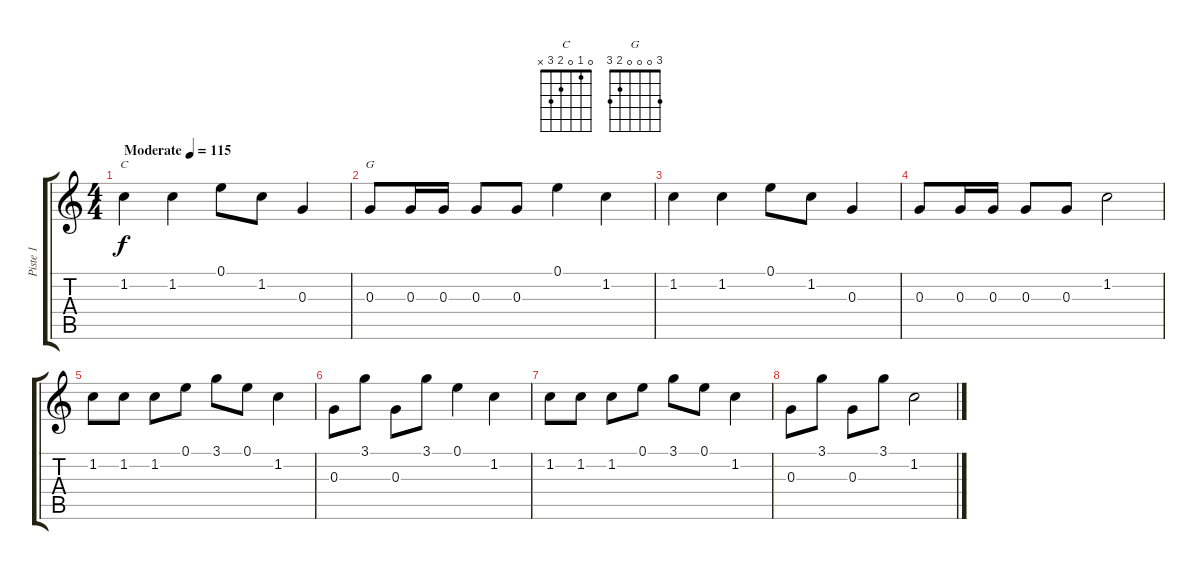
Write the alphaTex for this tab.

\track ("Piste 1" "Piste 1") {instrument acousticguitarsteel}
\staff {score tabs}
\tuning (E4 B3 G3 D3 A2 E2) {hide}
\chord ("C" 0 1 0 2 3 x)
\chord ("G" 3 0 0 0 2 3)
\ts (4 4)
\tempo (115 "Moderate")
\clef g2
\ks c
1.2.4{ch "C" dy f instrument acousticguitarsteel} 1.2.4 0.1.8 1.2.8 0.3.4 |
0.3.8{ch "G"} 0.3.16 0.3.16 0.3.8 0.3.8 0.1.4 1.2.4 |
1.2.4 1.2.4 0.1.8 1.2.8 0.3.4 |
0.3.8 0.3.16 0.3.16 0.3.8 0.3.8 1.2.2 |
1.2.8 1.2.8 1.2.8 0.1.8 3.1.8 0.1.8 1.2.4 |
0.3.8 3.1.8 0.3.8 3.1.8 0.1.4 1.2.4 |
1.2.8 1.2.8 1.2.8 0.1.8 3.1.8 0.1.8 1.2.4 |
0.3.8 3.1.8 0.3.8 3.1.8 1.2.2
